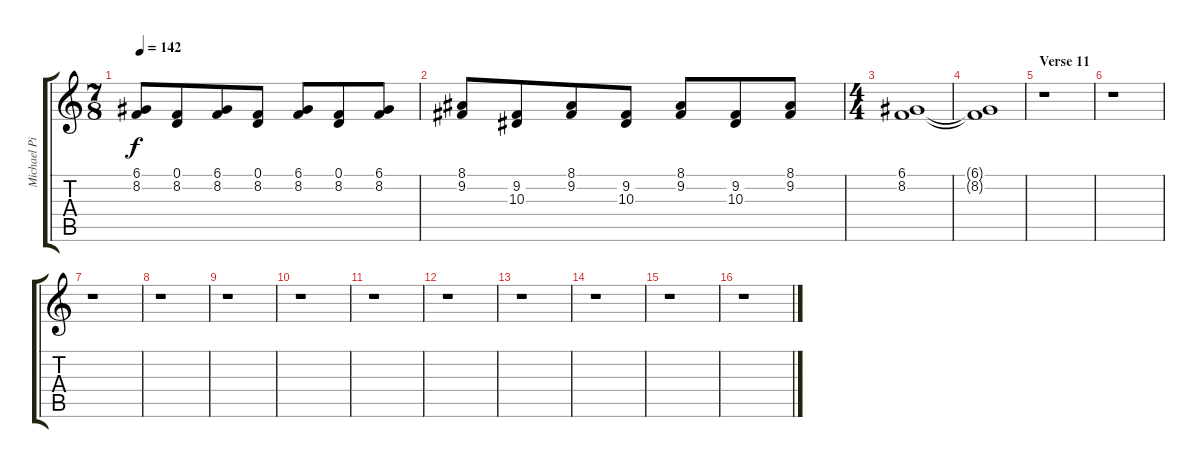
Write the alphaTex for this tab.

\track ("Michael Pinella" "Michael Pi") {instrument harpsichord}
\staff {score tabs}
\tuning (D4 A3 F3 C3 G2 D2) {hide}
\ts (7 8)
\tempo 142
\clef g2
\ks c
(6.1 8.2).8{dy f} (0.1 8.2).8 (6.1 8.2).8 (0.1 8.2).8 (6.1 8.2).8 (0.1 8.2).8 (6.1 8.2).8 |
(8.1 9.2).8 (9.2 10.3).8 (8.1 9.2).8 (9.2 10.3).8 (8.1 9.2).8 (9.2 10.3).8 (8.1 9.2).8 |
\ts (4 4)
(6.1 8.2).1 |
(6.1{t} 8.2{t}).1 |
\section ("" "Verse 11")
r.1 |
r.1 |
r.1 |
r.1 |
r.1 |
r.1 |
r.1 |
r.1 |
r.1 |
r.1 |
r.1 |
r.1
